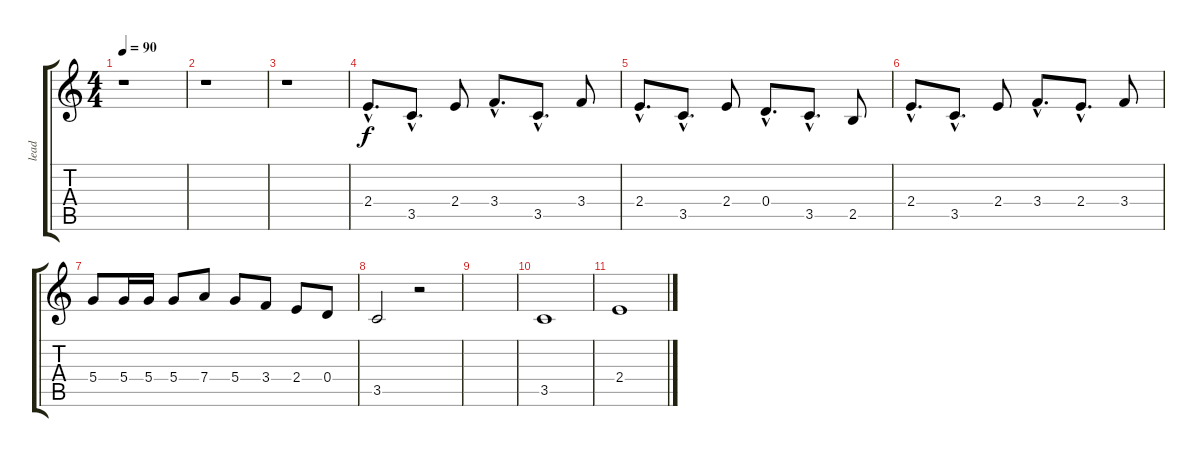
\track ("lead" "lead") {instrument overdrivenguitar}
\staff {score tabs}
\tuning (E4 B3 G3 D3 A2 E2) {hide}
\ts (4 4)
\tempo 90
\clef g2
\ks c
r.1{dy f} |
r.1 |
r.1 |
2.4{hac}.8{d volume 16} 3.5{hac}.8{d} 2.4.8 3.4{hac}.8{d} 3.5{hac}.8{d} 3.4.8 |
2.4{hac}.8{d} 3.5{hac}.8{d} 2.4.8 0.4{hac}.8{d} 3.5{hac}.8{d} 2.5.8 |
2.4{hac}.8{d} 3.5{hac}.8{d} 2.4.8 3.4{hac}.8{d} 2.4{hac}.8{d} 3.4.8 |
5.4.8 5.4.16 5.4.16 5.4.8 7.4.8 5.4.8 3.4.8 2.4.8 0.4.8 |
3.5.2 r.2{volume 13} |
|
3.5.1 |
2.4.1
